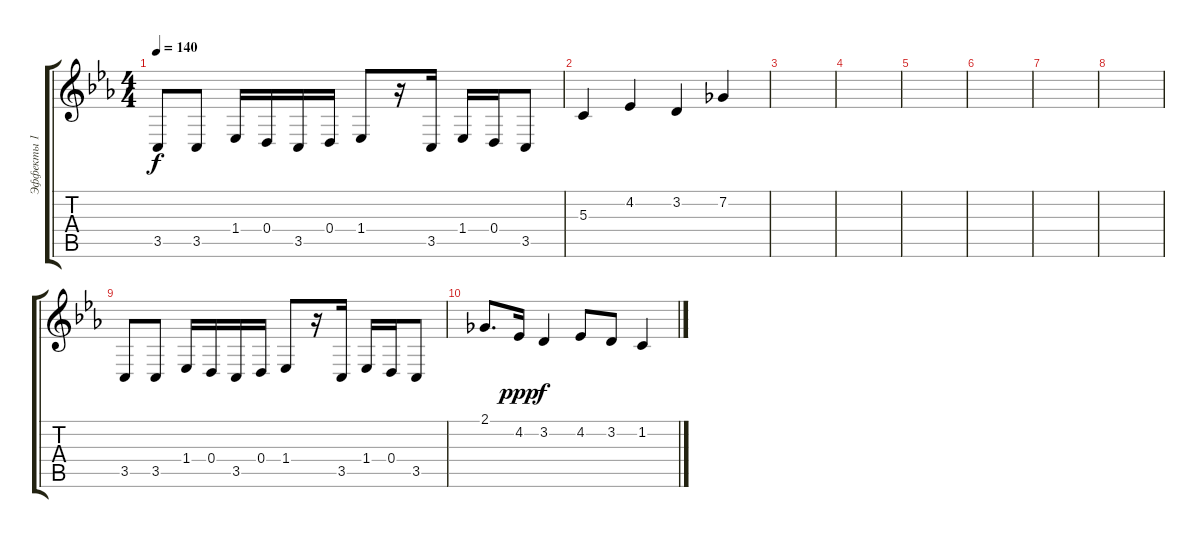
\track ("Эффекты 1" "Эффекты 1") {instrument stringensemble1}
\staff {score tabs}
\tuning (E4 B3 G3 D3 A2 E2) {hide}
\ts (4 4)
\tempo 140
\clef g2
\ks eb
3.5.8{dy f} 3.5.8 1.4.16 0.4.16 3.5.16 0.4.16 1.4.8 r.16 3.5.16 1.4.16 0.4.16 3.5.8 |
5.3.4 4.2.4 3.2.4 7.2.4 |
|
|
|
|
|
|
3.5.8 3.5.8 1.4.16 0.4.16 3.5.16 0.4.16 1.4.8 r.16 3.5.16 1.4.16 0.4.16 3.5.8 |
2.1.8{d} 4.2.16{dy ppp} 3.2.4{dy f} 4.2.8 3.2.8 1.2.4
